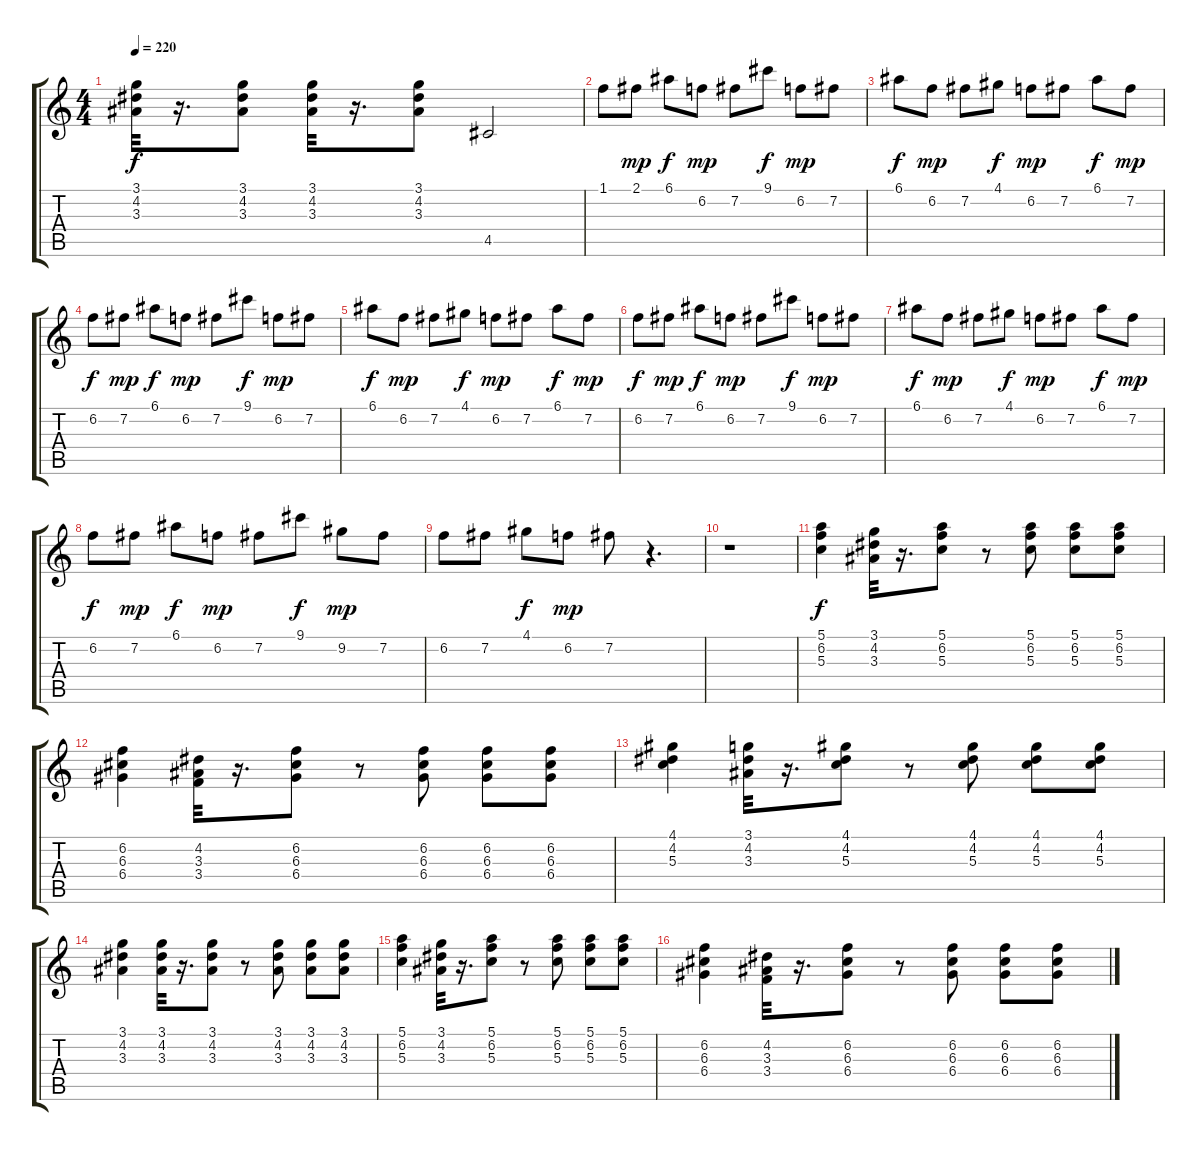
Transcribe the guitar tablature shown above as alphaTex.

\track "" {instrument distortionguitar}
\staff {score tabs}
\tuning (E4 B3 G3 D3 A2 E2) {hide}
\ts (4 4)
\tempo 220
\clef g2
\ks c
(3.1 4.2 3.3).32{dy f} r.16{d} (3.1 4.2 3.3).8 (3.1 4.2 3.3).32 r.16{d} (3.1 4.2 3.3).8 4.5.2 |
1.1.8 2.1.8{dy mp} 6.1.8{dy f} 6.2.8{dy mp} 7.2.8 9.1.8{dy f} 6.2.8{dy mp} 7.2.8 |
6.1.8{dy f} 6.2.8{dy mp} 7.2.8 4.1.8{dy f} 6.2.8{dy mp} 7.2.8 6.1.8{dy f} 7.2.8{dy mp} |
6.2.8{dy f} 7.2.8{dy mp} 6.1.8{dy f} 6.2.8{dy mp} 7.2.8 9.1.8{dy f} 6.2.8{dy mp} 7.2.8 |
6.1.8{dy f} 6.2.8{dy mp} 7.2.8 4.1.8{dy f} 6.2.8{dy mp} 7.2.8 6.1.8{dy f} 7.2.8{dy mp} |
6.2.8{dy f} 7.2.8{dy mp} 6.1.8{dy f} 6.2.8{dy mp} 7.2.8 9.1.8{dy f} 6.2.8{dy mp} 7.2.8 |
6.1.8{dy f} 6.2.8{dy mp} 7.2.8 4.1.8{dy f} 6.2.8{dy mp} 7.2.8 6.1.8{dy f} 7.2.8{dy mp} |
6.2.8{dy f} 7.2.8{dy mp} 6.1.8{dy f} 6.2.8{dy mp} 7.2.8 9.1.8{dy f} 9.2.8{dy mp} 7.2.8 |
6.2.8 7.2.8 4.1.8{dy f} 6.2.8{dy mp} 7.2.8 r.4{d} |
r.1 |
(5.1 6.2 5.3).4{dy f} (3.1 4.2 3.3).32 r.16{d} (5.1 6.2 5.3).8 r.8 (5.1 6.2 5.3).8 (5.1 6.2 5.3).8 (5.1 6.2 5.3).8 |
(6.2 6.3 6.4).4 (4.2 3.3 3.4).32 r.16{d} (6.2 6.3 6.4).8 r.8 (6.2 6.3 6.4).8 (6.2 6.3 6.4).8 (6.2 6.3 6.4).8 |
(4.1 4.2 5.3).4 (3.1 4.2 3.3).32 r.16{d} (4.1 4.2 5.3).8 r.8 (4.1 4.2 5.3).8 (4.1 4.2 5.3).8 (4.1 4.2 5.3).8 |
(3.1 4.2 3.3).4 (3.1 4.2 3.3).32 r.16{d} (3.1 4.2 3.3).8 r.8 (3.1 4.2 3.3).8 (3.1 4.2 3.3).8 (3.1 4.2 3.3).8 |
(5.1 6.2 5.3).4 (3.1 4.2 3.3).32 r.16{d} (5.1 6.2 5.3).8 r.8 (5.1 6.2 5.3).8 (5.1 6.2 5.3).8 (5.1 6.2 5.3).8 |
(6.2 6.3 6.4).4 (4.2 3.3 3.4).32 r.16{d} (6.2 6.3 6.4).8 r.8 (6.2 6.3 6.4).8 (6.2 6.3 6.4).8 (6.2 6.3 6.4).8
